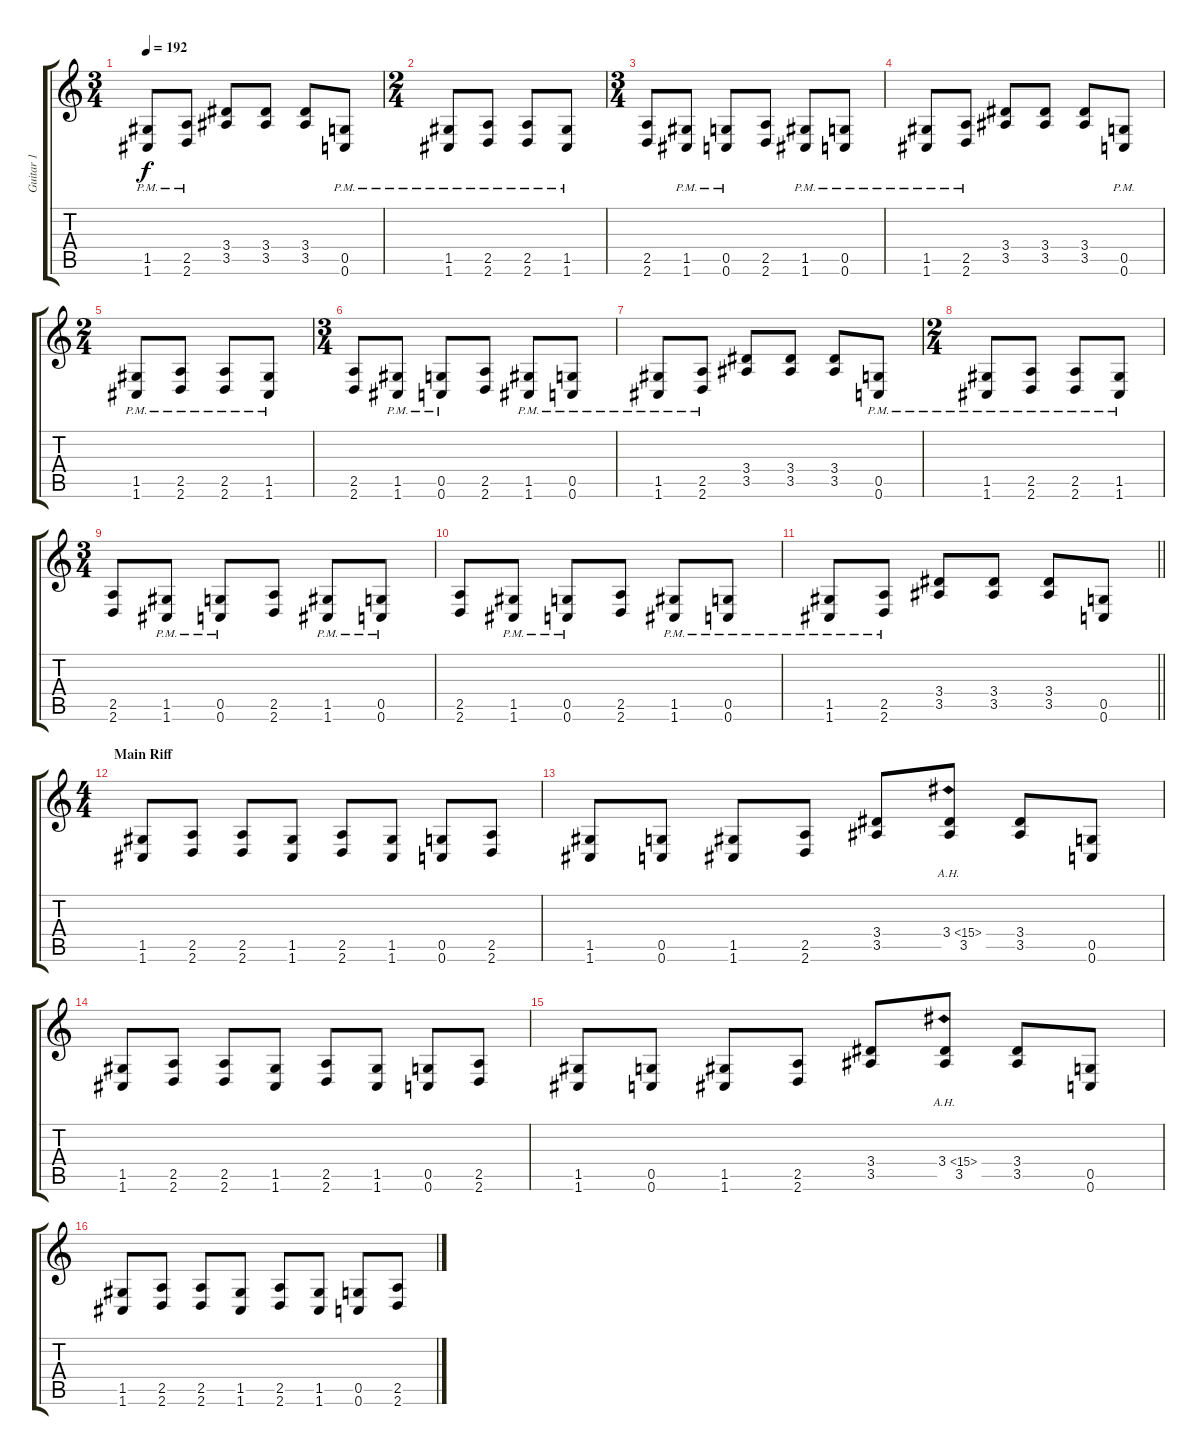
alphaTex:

\track ("Guitar 1" "Guitar 1") {instrument overdrivenguitar}
\staff {score tabs}
\tuning (D4 A3 F3 C3 G2 C2) {hide}
\ts (3 4)
\tempo 192
\clef g2
\ks c
(1.5{pm} 1.6{pm}).8{dy f} (2.5{pm} 2.6{pm}).8 (3.4 3.5).8 (3.4 3.5).8 (3.4 3.5).8 (0.5{pm} 0.6{pm}).8 |
\ts (2 4)
(1.5{pm} 1.6{pm}).8 (2.5{pm} 2.6{pm}).8 (2.5{pm} 2.6{pm}).8 (1.5{pm} 1.6{pm}).8 |
\ts (3 4)
(2.5 2.6).8 (1.5{pm} 1.6{pm}).8 (0.5{pm} 0.6{pm}).8 (2.5 2.6).8 (1.5{pm} 1.6{pm}).8 (0.5{pm} 0.6{pm}).8 |
(1.5{pm} 1.6{pm}).8 (2.5{pm} 2.6{pm}).8 (3.4 3.5).8 (3.4 3.5).8 (3.4 3.5).8 (0.5{pm} 0.6{pm}).8 |
\ts (2 4)
(1.5{pm} 1.6{pm}).8 (2.5{pm} 2.6{pm}).8 (2.5{pm} 2.6{pm}).8 (1.5{pm} 1.6{pm}).8 |
\ts (3 4)
(2.5 2.6).8 (1.5{pm} 1.6{pm}).8 (0.5{pm} 0.6{pm}).8 (2.5 2.6).8 (1.5{pm} 1.6{pm}).8 (0.5{pm} 0.6{pm}).8 |
(1.5{pm} 1.6{pm}).8 (2.5{pm} 2.6{pm}).8 (3.4 3.5).8 (3.4 3.5).8 (3.4 3.5).8 (0.5{pm} 0.6{pm}).8 |
\ts (2 4)
(1.5{pm} 1.6{pm}).8 (2.5{pm} 2.6{pm}).8 (2.5{pm} 2.6{pm}).8 (1.5{pm} 1.6{pm}).8 |
\ts (3 4)
(2.5 2.6).8 (1.5{pm} 1.6{pm}).8 (0.5{pm} 0.6{pm}).8 (2.5 2.6).8 (1.5{pm} 1.6{pm}).8 (0.5{pm} 0.6{pm}).8 |
(2.5 2.6).8 (1.5{pm} 1.6{pm}).8 (0.5{pm} 0.6{pm}).8 (2.5 2.6).8 (1.5{pm} 1.6{pm}).8 (0.5{pm} 0.6{pm}).8 |
\barLineRight lightlight
(1.5{pm} 1.6{pm}).8 (2.5{pm} 2.6{pm}).8 (3.4 3.5).8 (3.4 3.5).8 (3.4 3.5).8 (0.5 0.6).8 |
\ts (4 4)
\section ("" "Main Riff")
(1.5 1.6).8 (2.5 2.6).8 (2.5 2.6).8 (1.5 1.6).8 (2.5 2.6).8 (1.5 1.6).8 (0.5 0.6).8 (2.5 2.6).8 |
(1.5 1.6).8 (0.5 0.6).8 (1.5 1.6).8 (2.5 2.6).8 (3.4 3.5).8 (3.4{ah 12} 3.5).8 (3.4 3.5).8 (0.5 0.6).8 |
(1.5 1.6).8 (2.5 2.6).8 (2.5 2.6).8 (1.5 1.6).8 (2.5 2.6).8 (1.5 1.6).8 (0.5 0.6).8 (2.5 2.6).8 |
(1.5 1.6).8 (0.5 0.6).8 (1.5 1.6).8 (2.5 2.6).8 (3.4 3.5).8 (3.4{ah 12} 3.5).8 (3.4 3.5).8 (0.5 0.6).8 |
(1.5 1.6).8 (2.5 2.6).8 (2.5 2.6).8 (1.5 1.6).8 (2.5 2.6).8 (1.5 1.6).8 (0.5 0.6).8 (2.5 2.6).8
